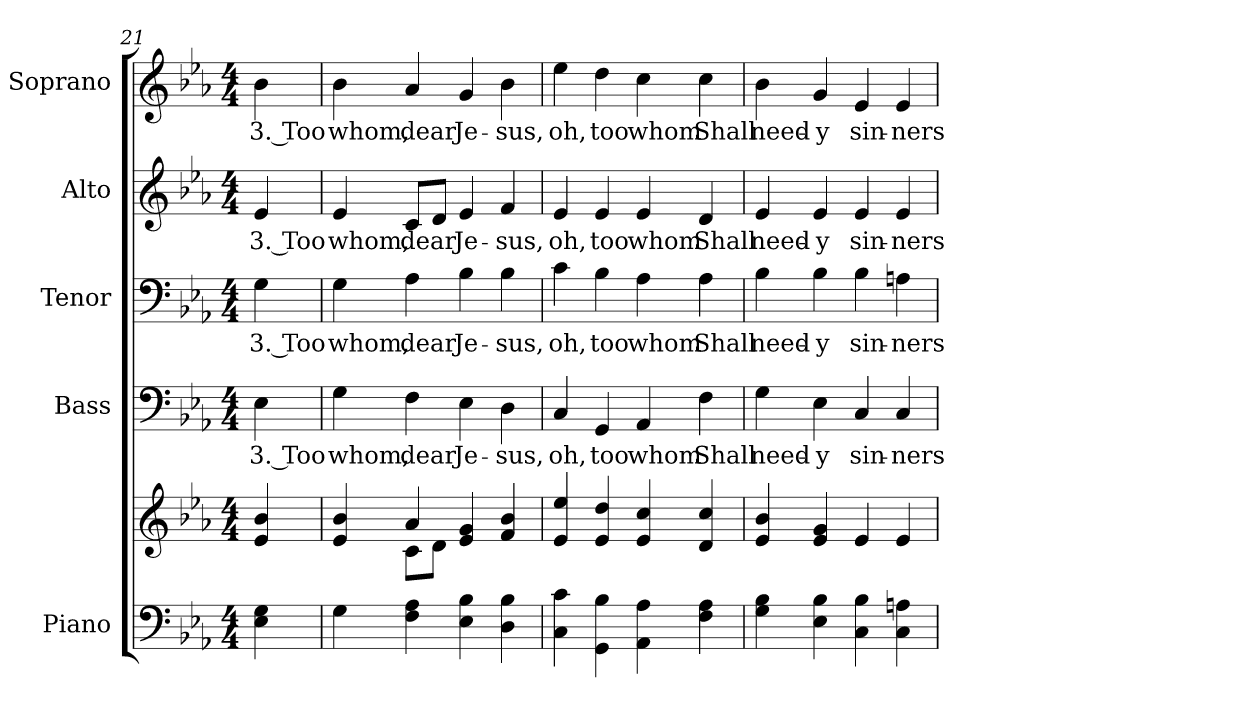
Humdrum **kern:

**kern	**kern	**kern	**text	**kern	**text	**kern	**text	**kern	**text
*part5	*part5	*part4	*part4	*part3	*part3	*part2	*part2	*part1	*part1
*staff6	*staff5	*staff4	*staff4	*staff3	*staff3	*staff2	*staff2	*staff1	*staff1
*I"Piano	*	*I"Bass	*	*I"Tenor	*	*I"Alto	*	*I"Soprano	*
*I'Pno.	*	*I'B.	*	*I'T.	*	*I'A.	*	*I'S.	*
*clefF4	*clefG2	*clefF4	*	*clefF4	*	*clefG2	*	*clefG2	*
*k[b-e-a-]	*k[b-e-a-]	*k[b-e-a-]	*	*k[b-e-a-]	*	*k[b-e-a-]	*	*k[b-e-a-]	*
*E-:	*E-:	*E-:	*	*E-:	*	*E-:	*	*E-:	*
*M4/4	*M4/4	*M4/4	*	*M4/4	*	*M4/4	*	*M4/4	*
=21	=21	=21	=21	=21	=21	=21	=21	=21	=21
!	!	!	!LO:LY:b:color=#000000	!	!	!	!	!	!
!	!	!	!	!	!LO:LY:b:color=#000000	!	!	!	!
!	!	!	!	!	!	!	!LO:LY:b:color=#000000	!	!
!	!	!	!	!	!	!	!	!	!LO:LY:b:color=#000000
4E-i\ 4Gi	4e-i/ 4b-i	4E-i\	3. Too	4Gi\	3. Too	4e-i/	3. Too	4b-i\	3. Too
!!LO:PB:g=z
=22	=22	=22	=22	=22	=22	=22	=22	=22	=22
*	*^	*	*	*	*	*	*	*	*
!	!	!	!	!LO:LY:b:color=#000000	!	!	!	!	!	!
!	!	!	!	!	!	!LO:LY:b:color=#000000	!	!	!	!
!	!	!	!	!	!	!	!	!LO:LY:b:color=#000000	!	!
!	!	!	!	!	!	!	!	!	!	!LO:LY:b:color=#000000
4Gi\	4e-i/ 4b-i	4ryy	4Gi\	whom,	4Gi\	whom,	4e-i/	whom,	4b-i\	whom,
!	!	!	!	!LO:LY:b:color=#000000	!	!	!	!	!	!
!	!	!	!	!	!	!LO:LY:b:color=#000000	!	!	!	!
!	!	!	!	!	!	!	!	!LO:LY:b:color=#000000	!	!
!	!	!	!	!	!	!	!	!	!	!LO:LY:b:color=#000000
4Fi\ 4A-i	4a-i/	8ci\L	4Fi\	dear	4A-i\	dear	8ci/L	dear	4a-i/	dear
.	.	8di\J	.	.	.	.	8di/J	.	.	.
!	!	!	!	!LO:LY:b:color=#000000	!	!	!	!	!	!
!	!	!	!	!	!	!LO:LY:b:color=#000000	!	!	!	!
!	!	!	!	!	!	!	!	!LO:LY:b:color=#000000	!	!
!	!	!	!	!	!	!	!	!	!	!LO:LY:b:color=#000000
4E-i\ 4B-i	4e-i/ 4gi	2ryy	4E-i\	Je-	4B-i\	Je-	4e-i/	Je-	4gi/	Je-
!	!	!	!	!LO:LY:b:color=#000000	!	!	!	!	!	!
!	!	!	!	!	!	!LO:LY:b:color=#000000	!	!	!	!
!	!	!	!	!	!	!	!	!LO:LY:b:color=#000000	!	!
!	!	!	!	!	!	!	!	!	!	!LO:LY:b:color=#000000
4Di\ 4B-i	4fi/ 4b-i	.	4Di\	-sus,	4B-i\	-sus,	4fi/	-sus,	4b-i\	-sus,
*	*v	*v	*	*	*	*	*	*	*	*
=23	=23	=23	=23	=23	=23	=23	=23	=23	=23
!	!	!	!LO:LY:b:color=#000000	!	!	!	!	!	!
!	!	!	!	!	!LO:LY:b:color=#000000	!	!	!	!
!	!	!	!	!	!	!	!LO:LY:b:color=#000000	!	!
!	!	!	!	!	!	!	!	!	!LO:LY:b:color=#000000
4Ci\ 4ci	4e-i/ 4ee-i	4Ci/	oh,	4ci\	oh,	4e-i/	oh,	4ee-i\	oh,
!	!	!	!LO:LY:b:color=#000000	!	!	!	!	!	!
!	!	!	!	!	!LO:LY:b:color=#000000	!	!	!	!
!	!	!	!	!	!	!	!LO:LY:b:color=#000000	!	!
!	!	!	!	!	!	!	!	!	!LO:LY:b:color=#000000
4GGi\ 4B-i	4e-i/ 4ddi	4GGi/	too	4B-i\	too	4e-i/	too	4ddi\	too
!	!	!	!LO:LY:b:color=#000000	!	!	!	!	!	!
!	!	!	!	!	!LO:LY:b:color=#000000	!	!	!	!
!	!	!	!	!	!	!	!LO:LY:b:color=#000000	!	!
!	!	!	!	!	!	!	!	!	!LO:LY:b:color=#000000
4AA-i\ 4A-i	4e-i/ 4cci	4AA-i/	whom	4A-i\	whom	4e-i/	whom	4cci\	whom
!	!	!	!LO:LY:b:color=#000000	!	!	!	!	!	!
!	!	!	!	!	!LO:LY:b:color=#000000	!	!	!	!
!	!	!	!	!	!	!	!LO:LY:b:color=#000000	!	!
!	!	!	!	!	!	!	!	!	!LO:LY:b:color=#000000
4Fi\ 4A-i	4di/ 4cci	4Fi\	Shall	4A-i\	Shall	4di/	Shall	4cci\	Shall
!!LO:PB:g=z
=24	=24	=24	=24	=24	=24	=24	=24	=24	=24
!	!	!	!LO:LY:b:color=#000000	!	!	!	!	!	!
!	!	!	!	!	!LO:LY:b:color=#000000	!	!	!	!
!	!	!	!	!	!	!	!LO:LY:b:color=#000000	!	!
!	!	!	!	!	!	!	!	!	!LO:LY:b:color=#000000
4Gi\ 4B-i	4e-i/ 4b-i	4Gi\	need-	4B-i\	need-	4e-i/	need-	4b-i\	need-
!	!	!	!LO:LY:b:color=#000000	!	!	!	!	!	!
!	!	!	!	!	!LO:LY:b:color=#000000	!	!	!	!
!	!	!	!	!	!	!	!LO:LY:b:color=#000000	!	!
!	!	!	!	!	!	!	!	!	!LO:LY:b:color=#000000
4E-i\ 4B-i	4e-i/ 4gi	4E-i\	-y	4B-i\	-y	4e-i/	-y	4gi/	-y
!	!	!	!LO:LY:b:color=#000000	!	!	!	!	!	!
!	!	!	!	!	!LO:LY:b:color=#000000	!	!	!	!
!	!	!	!	!	!	!	!LO:LY:b:color=#000000	!	!
!	!	!	!	!	!	!	!	!	!LO:LY:b:color=#000000
4Ci\ 4B-i	4e-i/	4Ci/	sin-	4B-i\	sin-	4e-i/	sin-	4e-i/	sin-
!	!	!	!LO:LY:b:color=#000000	!	!	!	!	!	!
!	!	!	!	!	!LO:LY:b:color=#000000	!	!	!	!
!	!	!	!	!	!	!	!LO:LY:b:color=#000000	!	!
!	!	!	!	!	!	!	!	!	!LO:LY:b:color=#000000
4Ci\ 4Ani	4e-i/	4Ci/	-ners	4Ani\	-ners	4e-i/	-ners	4e-i/	-ners
=	=	=	=	=	=	=	=	=	=
*-	*-	*-	*-	*-	*-	*-	*-	*-	*-
